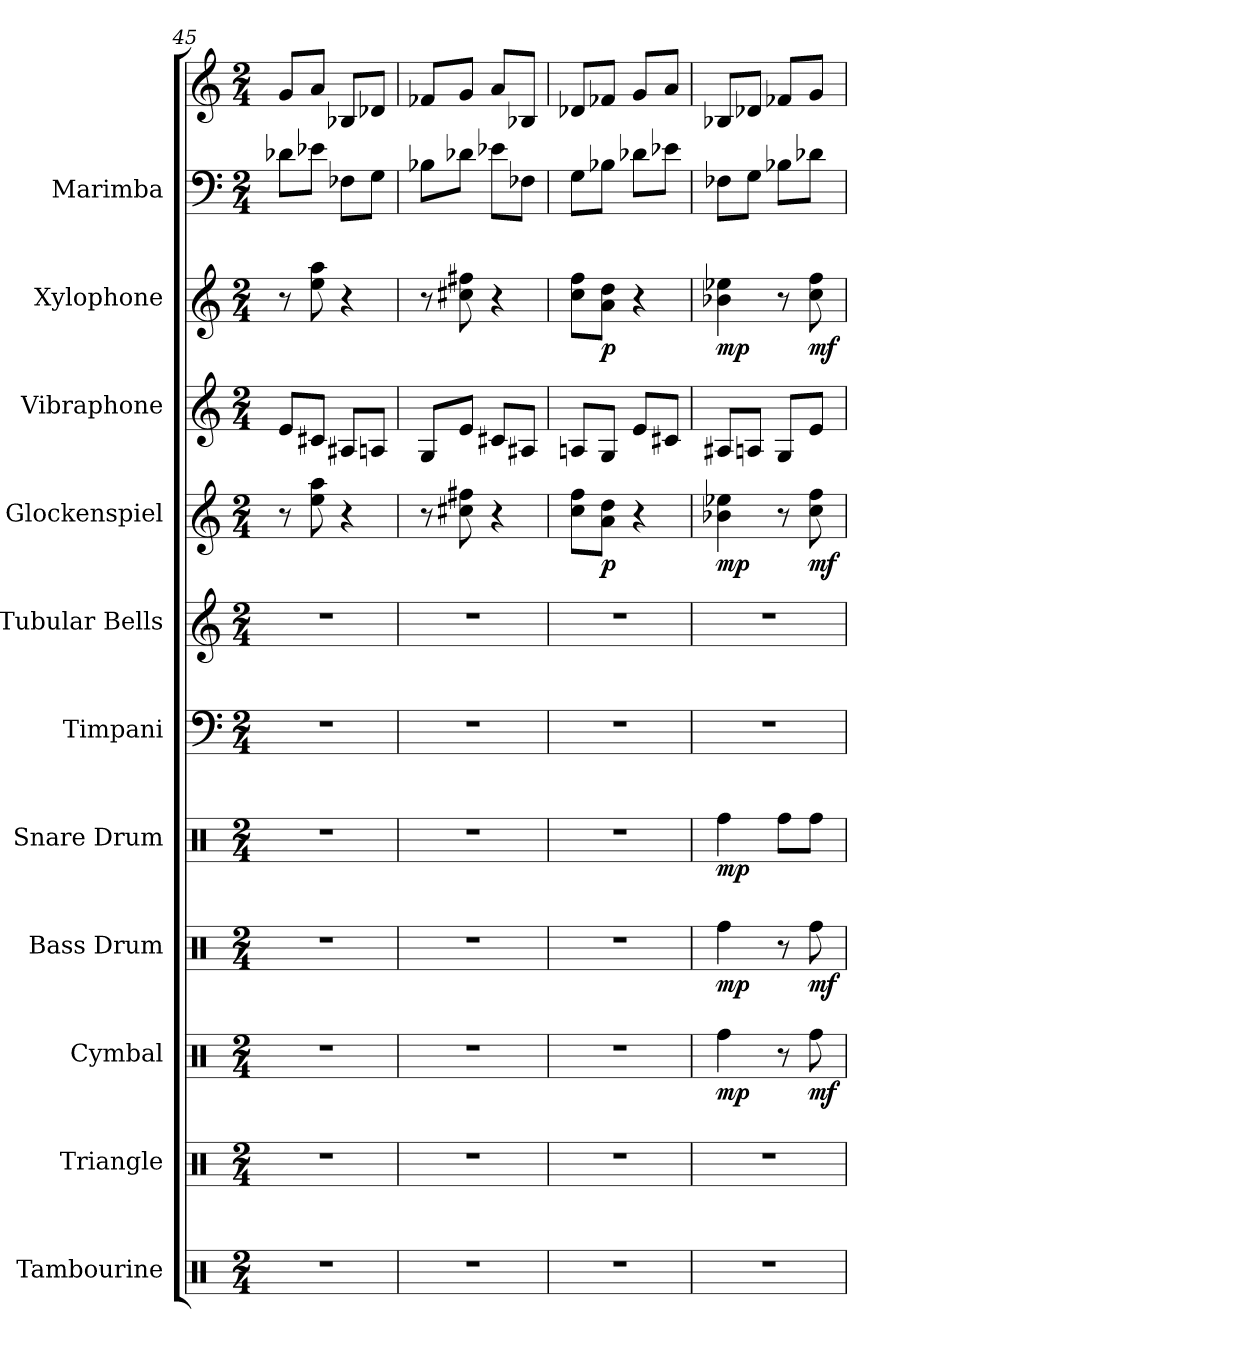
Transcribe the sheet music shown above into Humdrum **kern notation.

**kern	**kern	**kern	**dynam	**kern	**dynam	**kern	**dynam	**kern	**kern	**kern	**dynam	**kern	**kern	**dynam	**kern	**kern
*part11	*part10	*part9	*part9	*part8	*part8	*part7	*part7	*part6	*part5	*part4	*part4	*part3	*part2	*part2	*part1	*part1
*staff12	*staff11	*staff10	*staff10	*staff9	*staff9	*staff8	*staff8	*staff7	*staff6	*staff5	*staff5	*staff4	*staff3	*staff3	*staff2	*staff1
*I"Tambourine	*I"Triangle	*I"Cymbal	*	*I"Bass Drum	*	*I"Snare Drum	*	*I"Timpani	*I"Tubular Bells	*I"Glockenspiel	*	*I"Vibraphone	*I"Xylophone	*	*I"Marimba	*
*I'Tamb.	*I'Trgl.	*I'Cym.	*	*I'B. Dr.	*	*I'Sn. Dr.	*	*I'Timp.	*I'Tu. Be.	*I'Glk.	*	*I'Vib.	*I'Xyl.	*	*I'Mrm.	*
*clefX	*clefX	*clefX	*	*clefX	*	*clefX	*	*clefF4	*clefG2	*clefG2	*	*clefG2	*clefG2	*	*clefF4	*clefG2
*	*	*	*	*	*	*	*	*	*	*ITrd-14c-24	*	*	*ITrd-7c-12	*	*	*
*k[]	*k[]	*k[]	*	*k[]	*	*k[]	*	*k[]	*k[]	*k[]	*	*k[]	*k[]	*	*k[]	*k[]
*M2/4	*M2/4	*M2/4	*	*M2/4	*	*M2/4	*	*M2/4	*M2/4	*M2/4	*	*M2/4	*M2/4	*	*M2/4	*M2/4
=45	=45	=45	=45	=45	=45	=45	=45	=45	=45	=45	=45	=45	=45	=45	=45	=45
2r	2r	2r	.	2r	.	2r	.	2r	2r	8r	.	8e/L	8r	.	8d-X\L	8g/L
.	.	.	.	.	.	.	.	.	.	8eeee\ 8aaaa\	.	8c#X/J	8eee\ 8aaa\	.	8e-X\J	8a/J
.	.	.	.	.	.	.	.	.	.	4r	.	8A#X/L	4r	.	8F-X\L	8B-X/L
.	.	.	.	.	.	.	.	.	.	.	.	8An/J	.	.	8G\J	8d-X/J
=46	=46	=46	=46	=46	=46	=46	=46	=46	=46	=46	=46	=46	=46	=46	=46	=46
2r	2r	2r	.	2r	.	2r	.	2r	2r	8r	.	8G/L	8r	.	8B-X\L	8f-X/L
.	.	.	.	.	.	.	.	.	.	8cccc#X\ 8ffff#X\	.	8e/J	8ccc#X\ 8fff#X\	.	8d-X\J	8g/J
.	.	.	.	.	.	.	.	.	.	4r	.	8c#X/L	4r	.	8e-X\L	8a/L
.	.	.	.	.	.	.	.	.	.	.	.	8A#X/J	.	.	8F-X\J	8B-X/J
=47	=47	=47	=47	=47	=47	=47	=47	=47	=47	=47	=47	=47	=47	=47	=47	=47
2r	2r	2r	.	2r	.	2r	.	2r	2r	8cccc\ 8ffff\L	.	8An/L	8ccc\ 8fff\L	.	8G\L	8d-X/L
!	!	!	!	!	!	!	!	!	!	!	!LO:DY:b	!	!	!LO:DY:b	!	!
.	.	.	.	.	.	.	.	.	.	8aaa\ 8dddd\J	p	8G/J	8aa\ 8ddd\J	p	8B-X\J	8f-X/J
.	.	.	.	.	.	.	.	.	.	4r	.	8e/L	4r	.	8d-X\L	8g/L
.	.	.	.	.	.	.	.	.	.	.	.	8c#X/J	.	.	8e-X\J	8a/J
!!LO:PB:g=z
=48	=48	=48	=48	=48	=48	=48	=48	=48	=48	=48	=48	=48	=48	=48	=48	=48
!	!	!	!LO:DY:b	!	!LO:DY:b	!	!LO:DY:b	!	!	!	!LO:DY:b	!	!	!LO:DY:b	!	!
2r	2r	4Rff\	mp	4Rff\	mp	4Rff\	mp	2r	2r	4bbb-X\ 4eeee-X\	mp	8A#X/L	4bb-X\ 4eee-X\	mp	8F-X\L	8B-X/L
.	.	.	.	.	.	.	.	.	.	.	.	8An/J	.	.	8G\J	8d-X/J
.	.	8r	.	8r	.	8Rff\L	.	.	.	8r	.	8G/L	8r	.	8B-X\L	8f-X/L
!	!	!	!LO:DY:b	!	!LO:DY:b	!	!	!	!	!	!LO:DY:b	!	!	!LO:DY:b	!	!
.	.	8Rff\	mf	8Rff\	mf	8Rff\J	.	.	.	8cccc\ 8ffff\	mf	8e/J	8ccc\ 8fff\	mf	8d-X\J	8g/J
=	=	=	=	=	=	=	=	=	=	=	=	=	=	=	=	=
*-	*-	*-	*-	*-	*-	*-	*-	*-	*-	*-	*-	*-	*-	*-	*-	*-
